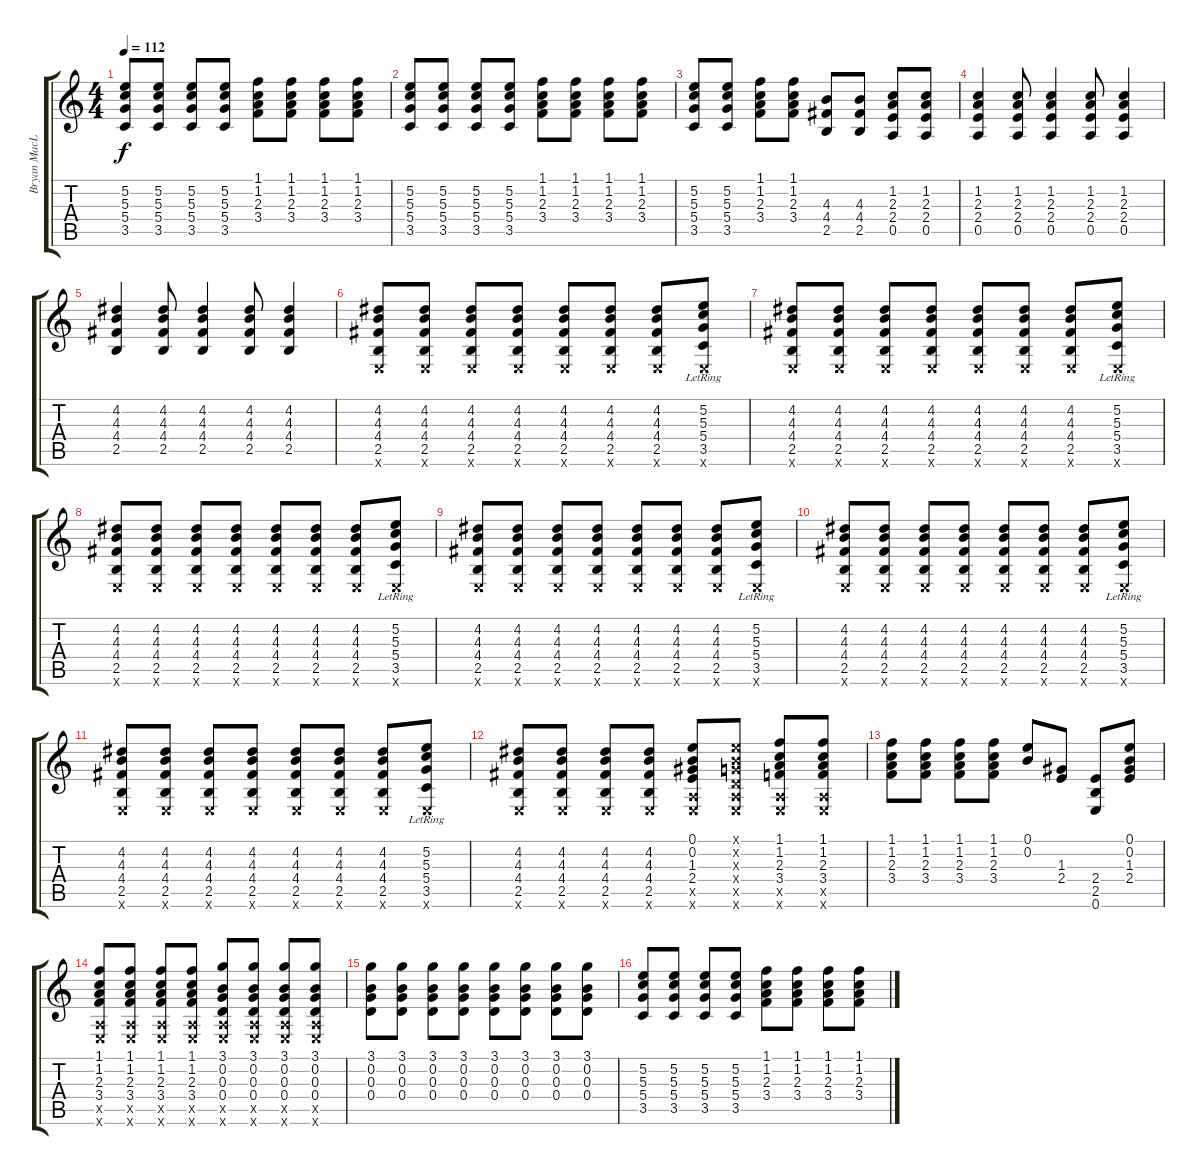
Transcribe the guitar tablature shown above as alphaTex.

\track ("Bryan MacLean" "Bryan MacL") {instrument acousticguitarsteel}
\staff {score tabs}
\tuning (E4 B3 G3 D3 A2 E2) {hide}
\ts (4 4)
\tempo 112
\clef g2
\ks c
(5.2 5.3 5.4 3.5).8{dy f} (5.2 5.3 5.4 3.5).8 (5.2 5.3 5.4 3.5).8 (5.2 5.3 5.4 3.5).8 (1.1 1.2 2.3 3.4).8 (1.1 1.2 2.3 3.4).8 (1.1 1.2 2.3 3.4).8 (1.1 1.2 2.3 3.4).8 |
(5.2 5.3 5.4 3.5).8 (5.2 5.3 5.4 3.5).8 (5.2 5.3 5.4 3.5).8 (5.2 5.3 5.4 3.5).8 (1.1 1.2 2.3 3.4).8 (1.1 1.2 2.3 3.4).8 (1.1 1.2 2.3 3.4).8 (1.1 1.2 2.3 3.4).8 |
(5.2 5.3 5.4 3.5).8 (5.2 5.3 5.4 3.5).8 (1.1 1.2 2.3 3.4).8 (1.1 1.2 2.3 3.4).8 (4.3 4.4 2.5).8 (4.3 4.4 2.5).8 (1.2 2.3 2.4 0.5).8 (1.2 2.3 2.4 0.5).8 |
(1.2 2.3 2.4 0.5).4 (1.2 2.3 2.4 0.5).8 (1.2 2.3 2.4 0.5).4 (1.2 2.3 2.4 0.5).8 (1.2 2.3 2.4 0.5).4 |
(4.2 4.3 4.4 2.5).4 (4.2 4.3 4.4 2.5).8 (4.2 4.3 4.4 2.5).4 (4.2 4.3 4.4 2.5).8 (4.2 4.3 4.4 2.5).4 |
(4.2 4.3 4.4 2.5 0.6{x}).8 (4.2 4.3 4.4 2.5 0.6{x}).8 (4.2 4.3 4.4 2.5 0.6{x}).8 (4.2 4.3 4.4 2.5 0.6{x}).8 (4.2 4.3 4.4 2.5 0.6{x}).8 (4.2 4.3 4.4 2.5 0.6{x}).8 (4.2 4.3 4.4 2.5 0.6{x}).8 (5.2 5.3 5.4 3.5{lr} 0.6{x}).8 |
(4.2 4.3 4.4 2.5 0.6{x}).8 (4.2 4.3 4.4 2.5 0.6{x}).8 (4.2 4.3 4.4 2.5 0.6{x}).8 (4.2 4.3 4.4 2.5 0.6{x}).8 (4.2 4.3 4.4 2.5 0.6{x}).8 (4.2 4.3 4.4 2.5 0.6{x}).8 (4.2 4.3 4.4 2.5 0.6{x}).8 (5.2 5.3 5.4 3.5{lr} 0.6{x}).8 |
(4.2 4.3 4.4 2.5 0.6{x}).8 (4.2 4.3 4.4 2.5 0.6{x}).8 (4.2 4.3 4.4 2.5 0.6{x}).8 (4.2 4.3 4.4 2.5 0.6{x}).8 (4.2 4.3 4.4 2.5 0.6{x}).8 (4.2 4.3 4.4 2.5 0.6{x}).8 (4.2 4.3 4.4 2.5 0.6{x}).8 (5.2 5.3 5.4 3.5{lr} 0.6{x}).8 |
(4.2 4.3 4.4 2.5 0.6{x}).8 (4.2 4.3 4.4 2.5 0.6{x}).8 (4.2 4.3 4.4 2.5 0.6{x}).8 (4.2 4.3 4.4 2.5 0.6{x}).8 (4.2 4.3 4.4 2.5 0.6{x}).8 (4.2 4.3 4.4 2.5 0.6{x}).8 (4.2 4.3 4.4 2.5 0.6{x}).8 (5.2 5.3 5.4 3.5{lr} 0.6{x}).8 |
(4.2 4.3 4.4 2.5 0.6{x}).8 (4.2 4.3 4.4 2.5 0.6{x}).8 (4.2 4.3 4.4 2.5 0.6{x}).8 (4.2 4.3 4.4 2.5 0.6{x}).8 (4.2 4.3 4.4 2.5 0.6{x}).8 (4.2 4.3 4.4 2.5 0.6{x}).8 (4.2 4.3 4.4 2.5 0.6{x}).8 (5.2 5.3 5.4 3.5{lr} 0.6{x}).8 |
(4.2 4.3 4.4 2.5 0.6{x}).8 (4.2 4.3 4.4 2.5 0.6{x}).8 (4.2 4.3 4.4 2.5 0.6{x}).8 (4.2 4.3 4.4 2.5 0.6{x}).8 (4.2 4.3 4.4 2.5 0.6{x}).8 (4.2 4.3 4.4 2.5 0.6{x}).8 (4.2 4.3 4.4 2.5 0.6{x}).8 (5.2 5.3 5.4 3.5{lr} 0.6{x}).8 |
(4.2 4.3 4.4 2.5 0.6{x}).8 (4.2 4.3 4.4 2.5 0.6{x}).8 (4.2 4.3 4.4 2.5 0.6{x}).8 (4.2 4.3 4.4 2.5 0.6{x}).8 (0.1 0.2 1.3 2.4 0.5{x} 0.6{x}).8 (0.1{x} 0.2{x} 0.3{x} 0.4{x} 0.5{x} 0.6{x}).8 (1.1 1.2 2.3 3.4 0.5{x} 0.6{x}).8 (1.1 1.2 2.3 3.4 0.5{x} 0.6{x}).8 |
(1.1 1.2 2.3 3.4).8 (1.1 1.2 2.3 3.4).8 (1.1 1.2 2.3 3.4).8 (1.1 1.2 2.3 3.4).8 (0.1 0.2).8 (1.3 2.4).8 (2.4 2.5 0.6).8 (0.1 0.2 1.3 2.4).8 |
(1.1 1.2 2.3 3.4 0.5{x} 0.6{x}).8 (1.1 1.2 2.3 3.4 0.5{x} 0.6{x}).8 (1.1 1.2 2.3 3.4 0.5{x} 0.6{x}).8 (1.1 1.2 2.3 3.4 0.5{x} 0.6{x}).8 (3.1 0.2 0.3 0.4 0.5{x} 0.6{x}).8 (3.1 0.2 0.3 0.4 0.5{x} 0.6{x}).8 (3.1 0.2 0.3 0.4 0.5{x} 0.6{x}).8 (3.1 0.2 0.3 0.4 0.5{x} 0.6{x}).8 |
(3.1 0.2 0.3 0.4).8 (3.1 0.2 0.3 0.4).8 (3.1 0.2 0.3 0.4).8 (3.1 0.2 0.3 0.4).8 (3.1 0.2 0.3 0.4).8 (3.1 0.2 0.3 0.4).8 (3.1 0.2 0.3 0.4).8 (3.1 0.2 0.3 0.4).8 |
(5.2 5.3 5.4 3.5).8 (5.2 5.3 5.4 3.5).8 (5.2 5.3 5.4 3.5).8 (5.2 5.3 5.4 3.5).8 (1.1 1.2 2.3 3.4).8 (1.1 1.2 2.3 3.4).8 (1.1 1.2 2.3 3.4).8 (1.1 1.2 2.3 3.4).8
